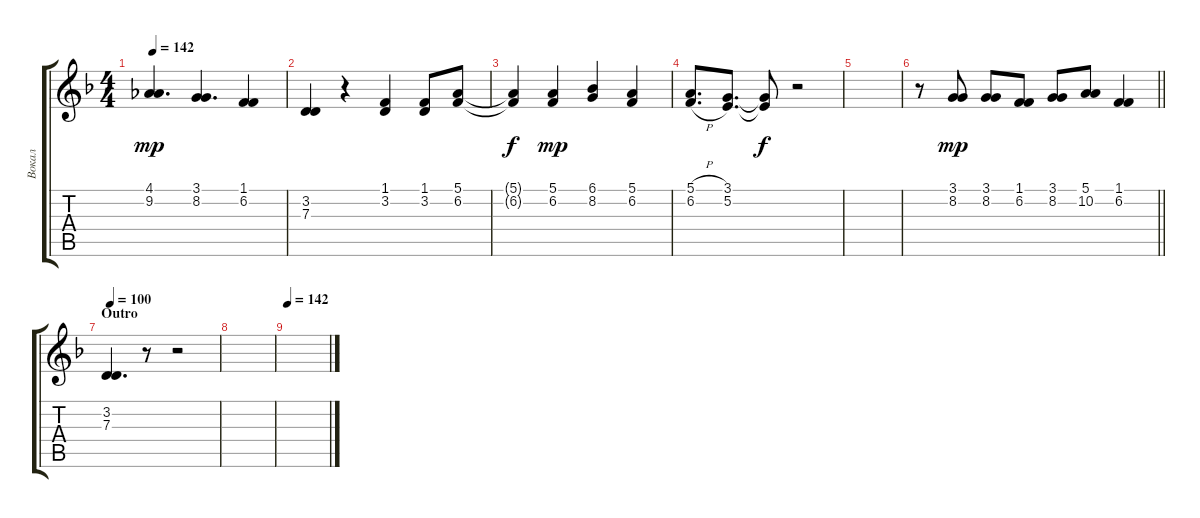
\track ("Вокал" "Вокал") {instrument trumpet}
\staff {score tabs}
\tuning (E4 B3 G3 D3 A2 E2) {hide}
\ts (4 4)
\tempo 142
\clef g2
\ks dminor
(4.1 9.2).4{d dy mp} (3.1 8.2).4{d} (1.1 6.2).4 |
(3.2 7.3).4 r.4 (1.1 3.2).4 (1.1 3.2).8 (5.1 6.2).8 |
(5.1{t} 6.2{t}).4{dy f} (5.1 6.2).4{dy mp} (6.1 8.2).4 (5.1 6.2).4 |
(5.1{h} 6.2{h}).8{d} (3.1 5.2).8{d} (3.1{t} 5.2{t}).8{dy f} r.2 |
|
\barLineRight lightlight
r.8 (3.1 8.2).8{dy mp} (3.1 8.2).8 (1.1 6.2).8 (3.1 8.2).8 (5.1 10.2).8 (1.1 6.2).4 |
\section ("" "Outro")
\tempo 100
(3.2 7.3).4{d} r.8 r.2 |
|
\tempo 142
